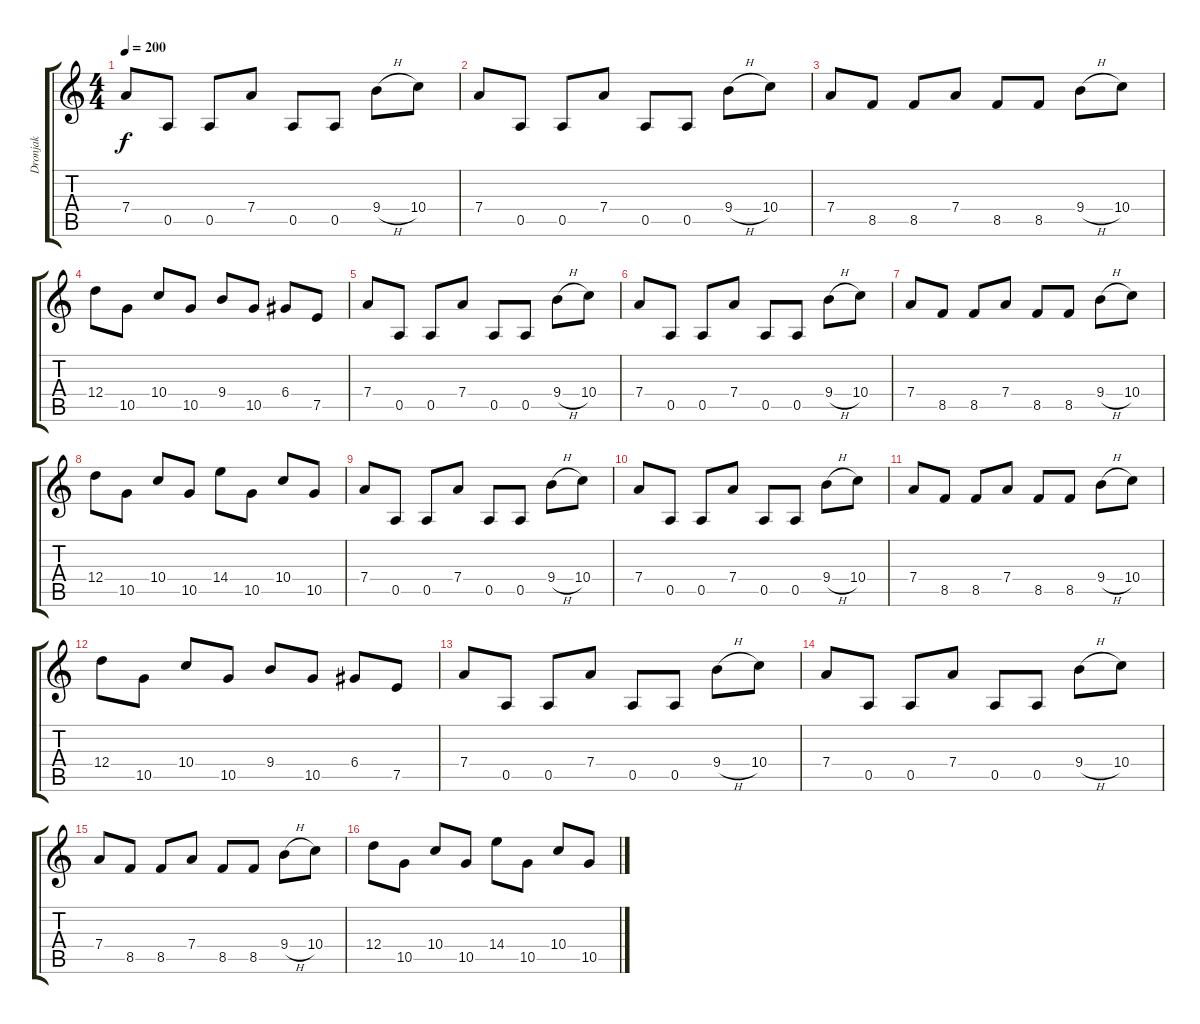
\track ("Dronjak" "Dronjak") {instrument distortionguitar}
\staff {score tabs}
\tuning (E4 B3 G3 D3 A2 E2) {hide}
\ts (4 4)
\tempo 200
\clef g2
\ks c
7.4.8{dy f instrument distortionguitar} 0.5.8 0.5.8 7.4.8 0.5.8 0.5.8 9.4{h}.8 10.4.8 |
7.4.8 0.5.8 0.5.8 7.4.8 0.5.8 0.5.8 9.4{h}.8 10.4.8 |
7.4.8 8.5.8 8.5.8 7.4.8 8.5.8 8.5.8 9.4{h}.8 10.4.8 |
12.4.8 10.5.8 10.4.8 10.5.8 9.4.8 10.5.8 6.4.8 7.5.8 |
7.4.8 0.5.8 0.5.8 7.4.8 0.5.8 0.5.8 9.4{h}.8 10.4.8 |
7.4.8 0.5.8 0.5.8 7.4.8 0.5.8 0.5.8 9.4{h}.8 10.4.8 |
7.4.8 8.5.8 8.5.8 7.4.8 8.5.8 8.5.8 9.4{h}.8 10.4.8 |
12.4.8 10.5.8 10.4.8 10.5.8 14.4.8 10.5.8 10.4.8 10.5.8 |
7.4.8 0.5.8 0.5.8 7.4.8 0.5.8 0.5.8 9.4{h}.8 10.4.8 |
7.4.8 0.5.8 0.5.8 7.4.8 0.5.8 0.5.8 9.4{h}.8 10.4.8 |
7.4.8 8.5.8 8.5.8 7.4.8 8.5.8 8.5.8 9.4{h}.8 10.4.8 |
12.4.8 10.5.8 10.4.8 10.5.8 9.4.8 10.5.8 6.4.8 7.5.8 |
7.4.8 0.5.8 0.5.8 7.4.8 0.5.8 0.5.8 9.4{h}.8 10.4.8 |
7.4.8 0.5.8 0.5.8 7.4.8 0.5.8 0.5.8 9.4{h}.8 10.4.8 |
7.4.8 8.5.8 8.5.8 7.4.8 8.5.8 8.5.8 9.4{h}.8 10.4.8 |
12.4.8 10.5.8 10.4.8 10.5.8 14.4.8 10.5.8 10.4.8 10.5.8
